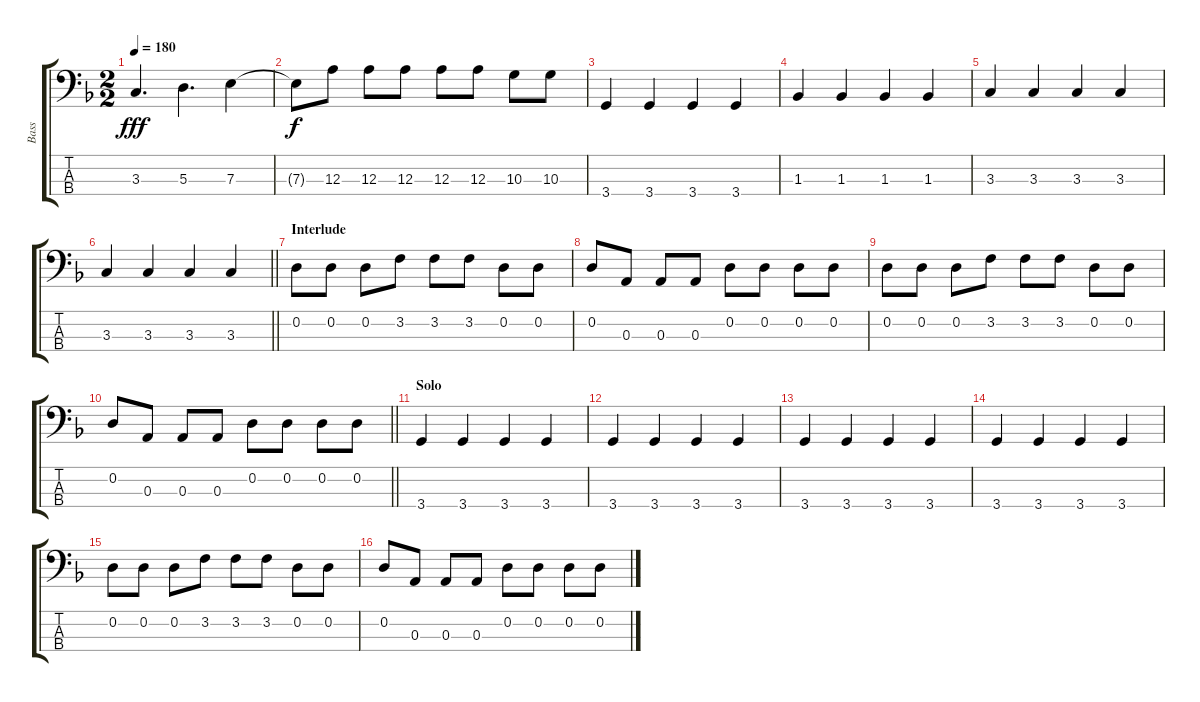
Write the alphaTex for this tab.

\track ("Bass" "Bass") {instrument electricbassfinger}
\staff {score tabs}
\tuning (G2 D2 A1 E1) {hide}
\ts (2 2)
\tempo 180
\clef f4
\ks dminor
3.3.4{d dy fff} 5.3.4{d} 7.3.4 |
7.3{t}.8{dy f} 12.3.8 12.3.8 12.3.8 12.3.8 12.3.8 10.3.8 10.3.8 |
3.4.4 3.4.4 3.4.4 3.4.4 |
1.3.4 1.3.4 1.3.4 1.3.4 |
3.3.4 3.3.4 3.3.4 3.3.4 |
\barLineRight lightlight
3.3.4 3.3.4 3.3.4 3.3.4 |
\section ("" "Interlude")
0.2.8 0.2.8 0.2.8 3.2.8 3.2.8 3.2.8 0.2.8 0.2.8 |
0.2.8 0.3.8 0.3.8 0.3.8 0.2.8 0.2.8 0.2.8 0.2.8 |
0.2.8 0.2.8 0.2.8 3.2.8 3.2.8 3.2.8 0.2.8 0.2.8 |
\barLineRight lightlight
0.2.8 0.3.8 0.3.8 0.3.8 0.2.8 0.2.8 0.2.8 0.2.8 |
\section ("" "Solo")
3.4.4 3.4.4 3.4.4 3.4.4 |
3.4.4 3.4.4 3.4.4 3.4.4 |
3.4.4 3.4.4 3.4.4 3.4.4 |
3.4.4 3.4.4 3.4.4 3.4.4 |
0.2.8 0.2.8 0.2.8 3.2.8 3.2.8 3.2.8 0.2.8 0.2.8 |
0.2.8 0.3.8 0.3.8 0.3.8 0.2.8 0.2.8 0.2.8 0.2.8
